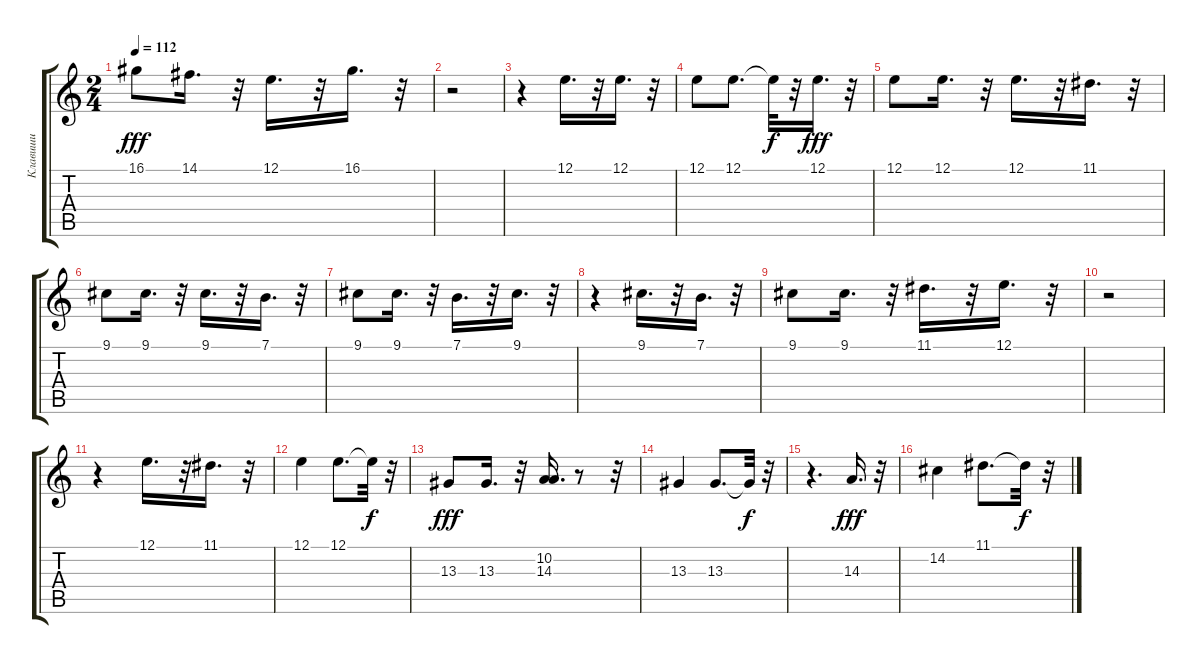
\track ("Клавиши" "Клавиши") {instrument fx5brightness}
\staff {score tabs}
\tuning (E4 B3 G3 D3 A2 E2) {hide}
\ts (2 4)
\tempo 112
\clef g2
\ks c
16.1.8{dy fff} 14.1.16{d} r.32 12.1.16{d} r.32 16.1.16{d} r.32 |
r.2 |
r.4 12.1.16{d} r.32 12.1.16{d} r.32 |
12.1.8 12.1.8{d} 12.1{t}.32{dy f} r.32 12.1.16{d dy fff} r.32 |
12.1.8 12.1.16{d} r.32 12.1.16{d} r.32 11.1.16{d} r.32 |
9.1.8 9.1.16{d} r.32 9.1.16{d} r.32 7.1.16{d} r.32 |
9.1.8 9.1.16{d} r.32 7.1.16{d} r.32 9.1.16{d} r.32 |
r.4 9.1.16{d} r.32 7.1.16{d} r.32 |
9.1.8 9.1.16{d} r.32 11.1.16{d} r.32 12.1.16{d} r.32 |
r.2 |
r.4 12.1.16{d} r.32 11.1.16{d} r.32 |
12.1.4 12.1.8{d} 12.1{t}.32{dy f} r.32 |
13.3.8{dy fff} 13.3.16{d} r.32 (10.2 14.3).16{d} r.8 r.32 |
13.3.4 13.3.8{d} 13.3{t}.32{dy f} r.32 |
r.4{d} 14.3.16{d dy fff} r.32 |
14.2.4 11.1.8{d} 11.1{t}.32{dy f} r.32
